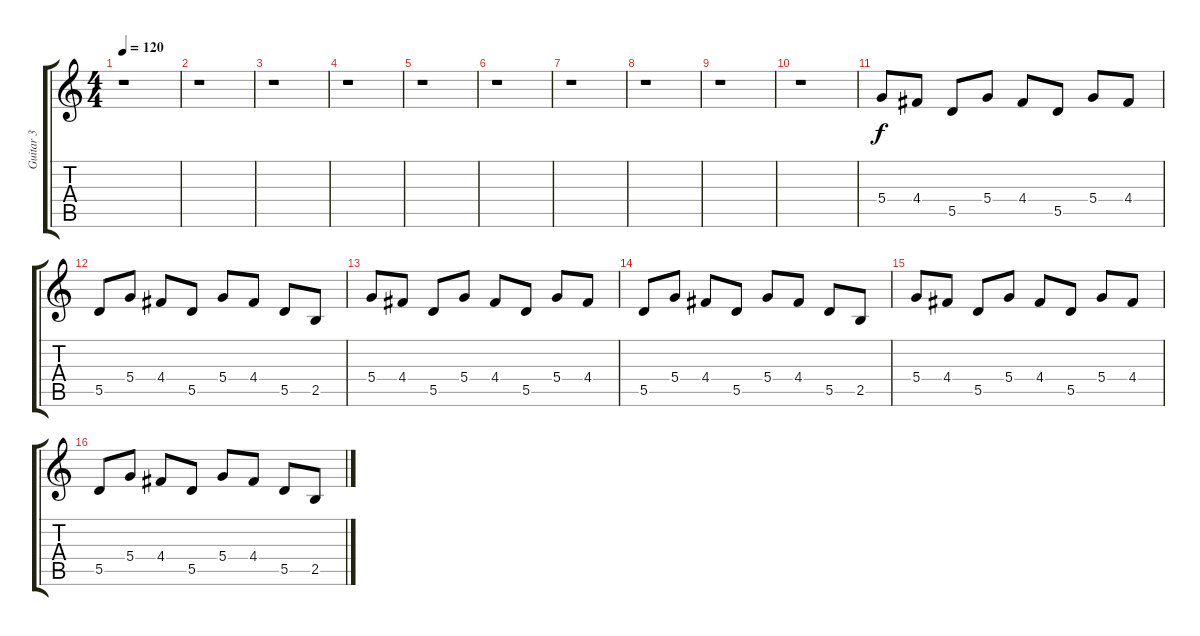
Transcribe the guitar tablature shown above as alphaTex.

\track ("Guitar 3" "Guitar 3") {instrument distortionguitar}
\staff {score tabs}
\tuning (E4 B3 G3 D3 A2 E2) {hide}
\ts (4 4)
\tempo 120
\clef g2
\ks c
r.1{dy f} |
r.1 |
r.1 |
r.1 |
r.1 |
r.1 |
r.1 |
r.1 |
r.1 |
r.1 |
5.4.8 4.4.8 5.5.8 5.4.8 4.4.8 5.5.8 5.4.8 4.4.8 |
5.5.8 5.4.8 4.4.8 5.5.8 5.4.8 4.4.8 5.5.8 2.5.8 |
5.4.8 4.4.8 5.5.8 5.4.8 4.4.8 5.5.8 5.4.8 4.4.8 |
5.5.8 5.4.8 4.4.8 5.5.8 5.4.8 4.4.8 5.5.8 2.5.8 |
5.4.8 4.4.8 5.5.8 5.4.8 4.4.8 5.5.8 5.4.8 4.4.8 |
5.5.8 5.4.8 4.4.8 5.5.8 5.4.8 4.4.8 5.5.8 2.5.8
